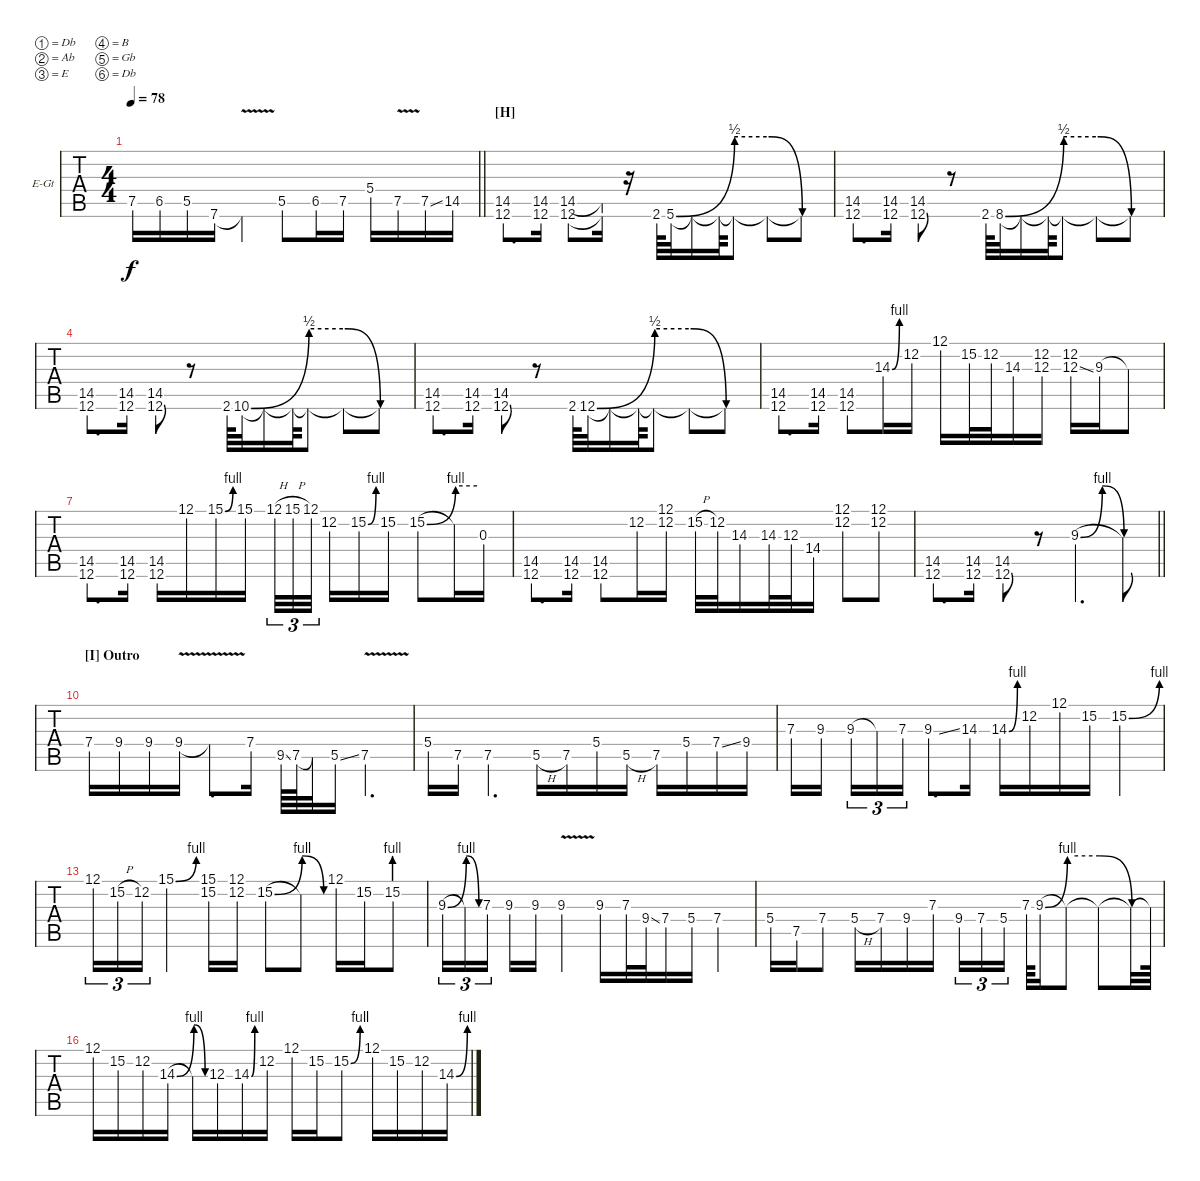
\bracketExtendMode nobrackets
\firstSystemTrackNameOrientation horizontal
\otherSystemsTrackNameOrientation horizontal
\defaultBarNumberDisplay FirstOfSystem
\track ("Down 1.5 Steps" "E-Gt") {instrument distortionguitar}
\staff {tabs}
\tuning (Db4 Ab3 E3 B2 Gb2 Db2)
\ts (4 4)
\tempo 78
\clef g2
\barLineRight lightlight
\ks c#minor
7.5.16{dy f} 6.5.16 5.5.16 7.6.16 7.6{v t}.4 5.5.8 6.5.16 7.5.16 5.4.16 7.5{v}.16 7.5{ss}.16 14.5.16 |
\section ("H" "")
(14.5 12.6).8{d} (14.5 12.6).16 (14.5 12.6).8 (14.5{t} 12.6{t}).16 r.16 2.6.64 5.6{be (bend 0 0 60 2)}.32 5.6{t}.16 5.6{t}.64 5.6{be (prebend 0 2 60 2) t}.8 5.6{be (release 0 2 60 0) t}.8 5.6{be (hold 0 0 60 0) t}.8 |
(14.5 12.6).8{d} (14.5 12.6).16 (14.5 12.6).8 r.8 2.6.64 8.6{be (bend 0 0 60 2)}.32 8.6{t}.16 8.6{t}.64 8.6{be (prebend 0 2 60 2) t}.8 8.6{be (release 0 2 60 0) t}.8 8.6{be (hold 0 0 60 0) t}.8 |
(14.5 12.6).8{d} (14.5 12.6).16 (14.5 12.6).8 r.8 2.6.64 10.6{be (bend 0 0 60 2)}.32 10.6{t}.16 10.6{t}.64 10.6{be (prebend 0 2 60 2) t}.8 10.6{be (release 0 2 60 0) t}.8 10.6{be (hold 0 0 60 0) t}.8 |
(14.5 12.6).8{d} (14.5 12.6).16 (14.5 12.6).8 r.8 2.6.64 12.6{be (bend 0 0 60 2)}.32 12.6{t}.16 12.6{t}.64 12.6{be (prebend 0 2 60 2) t}.8 12.6{be (release 0 2 60 0) t}.8 12.6{be (hold 0 0 60 0) t}.8 |
(14.5 12.6).8{d} (14.5 12.6).16 (14.5 12.6).8 14.3{be (bend 0 0 60 4)}.16 12.2.16 12.1.16 15.2.32 12.2.32 14.3.16 (12.2 12.3).16 (12.2 12.3{ss}).16 9.3.16 9.3{t}.8 |
(14.5 12.6).8{d} (14.5 12.6).16 (14.5 12.6).16 12.1.16 15.1{be (bend 0 0 60 4)}.16 15.1.16 12.1{h}.32{tu (3 2)} 15.1{h}.32{tu (3 2)} 12.1.32{tu (3 2)} 12.2.16 15.2{be (bend 0 0 60 4)}.16 15.2.16 15.2{be (bend 0 0 60 4)}.8 15.2{be (hold 0 4 60 4) t}.16 0.3.16 |
(14.5 12.6).8{d} (14.5 12.6).16 (14.5 12.6).8 12.2.16 (12.1 12.2).16 15.2{h}.32 12.2.32 14.3.16 14.3.32 12.3.32 14.4.16 (12.1 12.2).8 (12.1 12.2).8 |
\barLineRight lightlight
(14.5 12.6).8{d} (14.5 12.6).16 (14.5 12.6).8 r.8 9.3{be (bendrelease 0 0 30 4 30 4 60 0)}.4{d} 9.3{be (hold 0 0 60 0) t}.8 |
\section ("I" "Outro")
7.4.16 9.4.16 9.4.16 9.4{v}.16 9.4{v t}.8{d} 7.4.16 9.5{ss}.64 7.5.64 7.5{t}.32 5.5{ss}.16 7.5{v}.4{d} |
5.4.16 7.5.16 7.5.4{d} 5.5{h}.16 7.5.16 5.4.16 5.5{h}.16 7.5.16 5.4.16 7.4{ss}.16 9.4.16 |
7.3.16 9.3.16 9.3.16{tu (3 2)} 9.3{t}.16{tu (3 2)} 7.3.16{tu (3 2)} 9.3{ss}.8{d} 14.3.16 14.3{be (bend 0 0 60 4)}.16 12.2.16 12.1.16 15.2.16 15.2{be (bend 0 0 60 4)}.4 |
12.1.16{tu (3 2)} 15.2{h}.16{tu (3 2)} 12.2.16{tu (3 2)} 15.1{be (bend 0 0 60 4)}.4 (15.1 15.2).16 (12.1 12.2).16 15.2{be (bend 0 0 60 4)}.8 15.2{be (release 0 4 60 0) t}.8 12.1.16 15.2.16 15.2{be (prebend 0 4 60 4)}.8 |
9.3{be (bend 0 0 60 4)}.16{tu (3 2)} 9.3{be (release 0 4 60 0) t}.16{tu (3 2)} 7.3.16{tu (3 2)} 9.3.16 9.3.16 9.3{v}.4 9.3.16 7.3.32 9.4{ss}.32 7.4.16 5.4.16 7.4.4 |
5.4.16 7.5.16 7.4.8 5.4{h}.16 7.4.16 9.4.16 7.3.16 9.4.16{tu (3 2)} 7.4.16{tu (3 2)} 5.4.16{tu (3 2)} 7.3.64 9.3{be (bend 0 0 60 4)}.16 9.3{be (hold 0 4 60 4) t}.8 9.3{be (release 0 4 60 0) t}.8 9.3{be (hold 0 0 60 0) t}.32 9.3{be (hold 0 0 60 0) t}.64 |
12.1.16 15.2.16 12.2.16 14.3{be (bend 0 0 60 4)}.16 14.3{be (release 0 4 60 0) t}.16 12.3.16 14.3{be (bend 0 0 60 4)}.16 12.2.16 12.1.16 15.2.16 15.2{be (bend 0 0 60 4)}.8 12.1.16 15.2.16 12.2.16 14.3{be (bend 0 0 60 4)}.16
